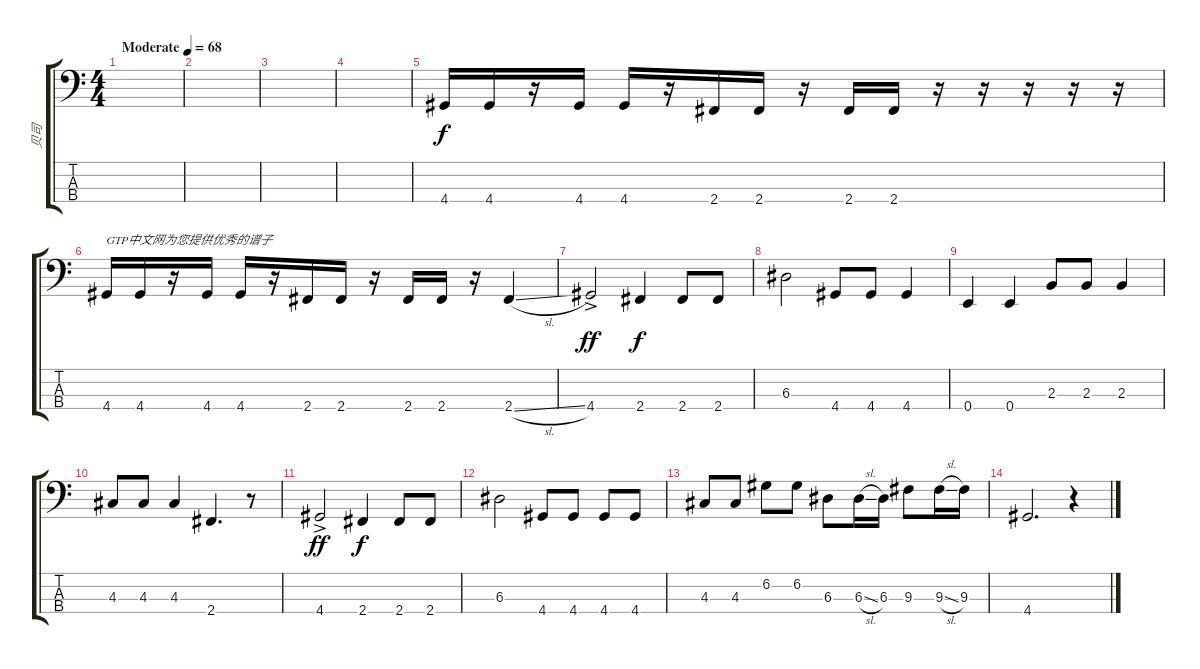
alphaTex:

\track ("贝司" "贝司") {instrument fretlessbass}
\staff {score tabs}
\tuning (G2 D2 A1 E1) {hide}
\ts (4 4)
\tempo (68 "Moderate")
\clef f4
\ks c
|
|
|
|
4.4.16 4.4.16 r.16 4.4.16 4.4.16 r.16 2.4.16 2.4.16 r.16 2.4.16 2.4.16 r.16 r.16 r.16 r.16 r.16 |
4.4.16{txt "GTP中文网为您提供优秀的谱子"} 4.4.16 r.16 4.4.16 4.4.16 r.16 2.4.16 2.4.16 r.16 2.4.16 2.4.16 r.16 2.4{sl}.4 |
4.4{ac}.2{dy ff} 2.4.4{dy f} 2.4.8 2.4.8 |
6.3.2 4.4.8 4.4.8 4.4.4 |
0.4.4 0.4.4 2.3.8 2.3.8 2.3.4 |
4.3.8 4.3.8 4.3.4 2.4.4{d} r.8 |
4.4{ac}.2{dy ff} 2.4.4{dy f} 2.4.8 2.4.8 |
6.3.2 4.4.8 4.4.8 4.4.8 4.4.8 |
4.3.8 4.3.8 6.2.8 6.2.8 6.3.8 6.3{sl}.16 6.3.16 9.3.8 9.3{sl}.16 9.3.16 |
4.4.2{d} r.4
